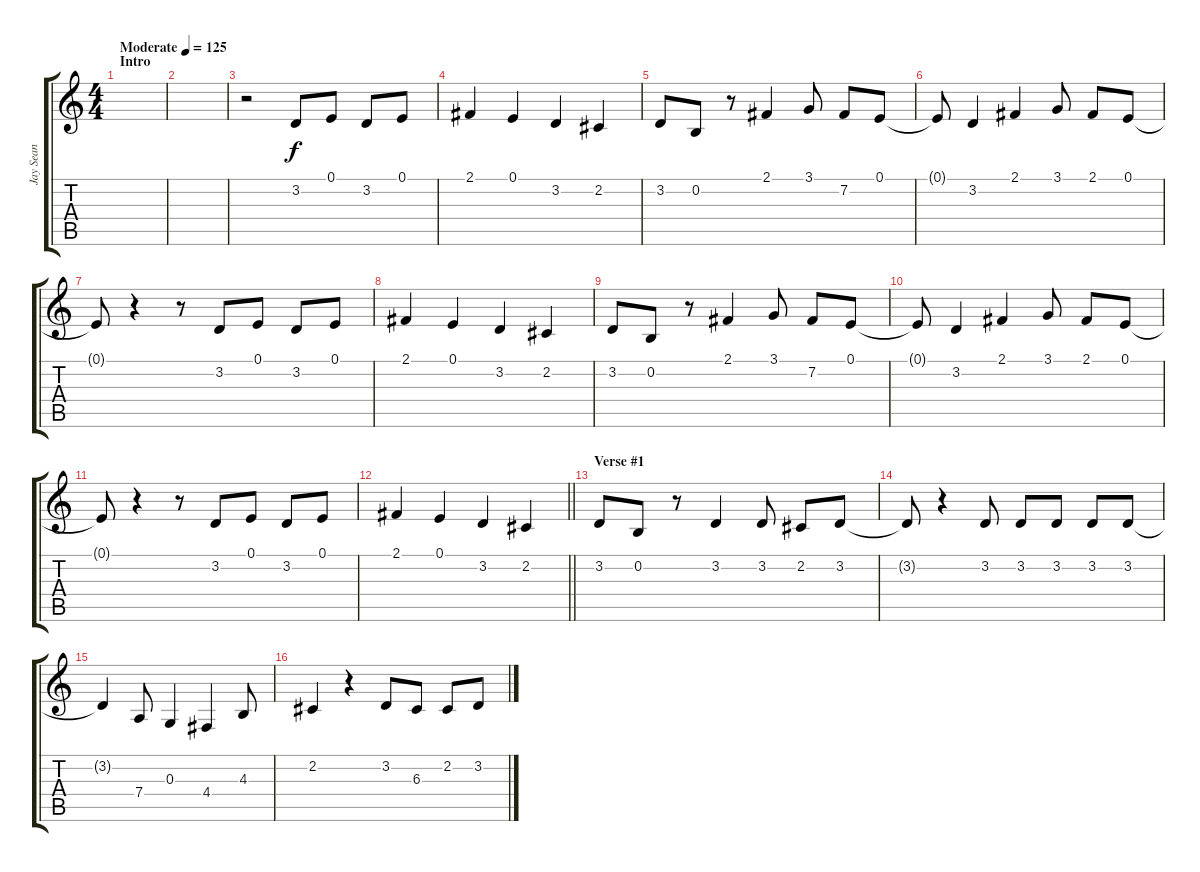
\track ("Jay Sean" "Jay Sean") {instrument tenorsax}
\staff {score tabs}
\tuning (E4 B3 G3 D3 A2 E2) {hide}
\ts (4 4)
\section ("" "Intro")
\tempo (125 "Moderate")
\clef g2
\ks c
|
|
r.2 3.2.8 0.1.8 3.2.8 0.1.8 |
2.1.4 0.1.4 3.2.4 2.2.4 |
3.2.8 0.2.8 r.8 2.1.4 3.1.8 7.2.8 0.1.8 |
0.1{t}.8 3.2.4 2.1.4 3.1.8 2.1.8 0.1.8 |
0.1{t}.8 r.4 r.8 3.2.8 0.1.8 3.2.8 0.1.8 |
2.1.4 0.1.4 3.2.4 2.2.4 |
3.2.8 0.2.8 r.8 2.1.4 3.1.8 7.2.8 0.1.8 |
0.1{t}.8 3.2.4 2.1.4 3.1.8 2.1.8 0.1.8 |
0.1{t}.8 r.4 r.8 3.2.8 0.1.8 3.2.8 0.1.8 |
\barLineRight lightlight
2.1.4 0.1.4 3.2.4 2.2.4 |
\section ("" "Verse #1")
3.2.8 0.2.8 r.8 3.2.4 3.2.8 2.2.8 3.2.8 |
3.2{t}.8 r.4 3.2.8 3.2.8 3.2.8 3.2.8 3.2.8 |
3.2{t}.4 7.4.8 0.3.4 4.4.4 4.3.8 |
2.2.4 r.4 3.2.8 6.3.8 2.2.8 3.2.8
